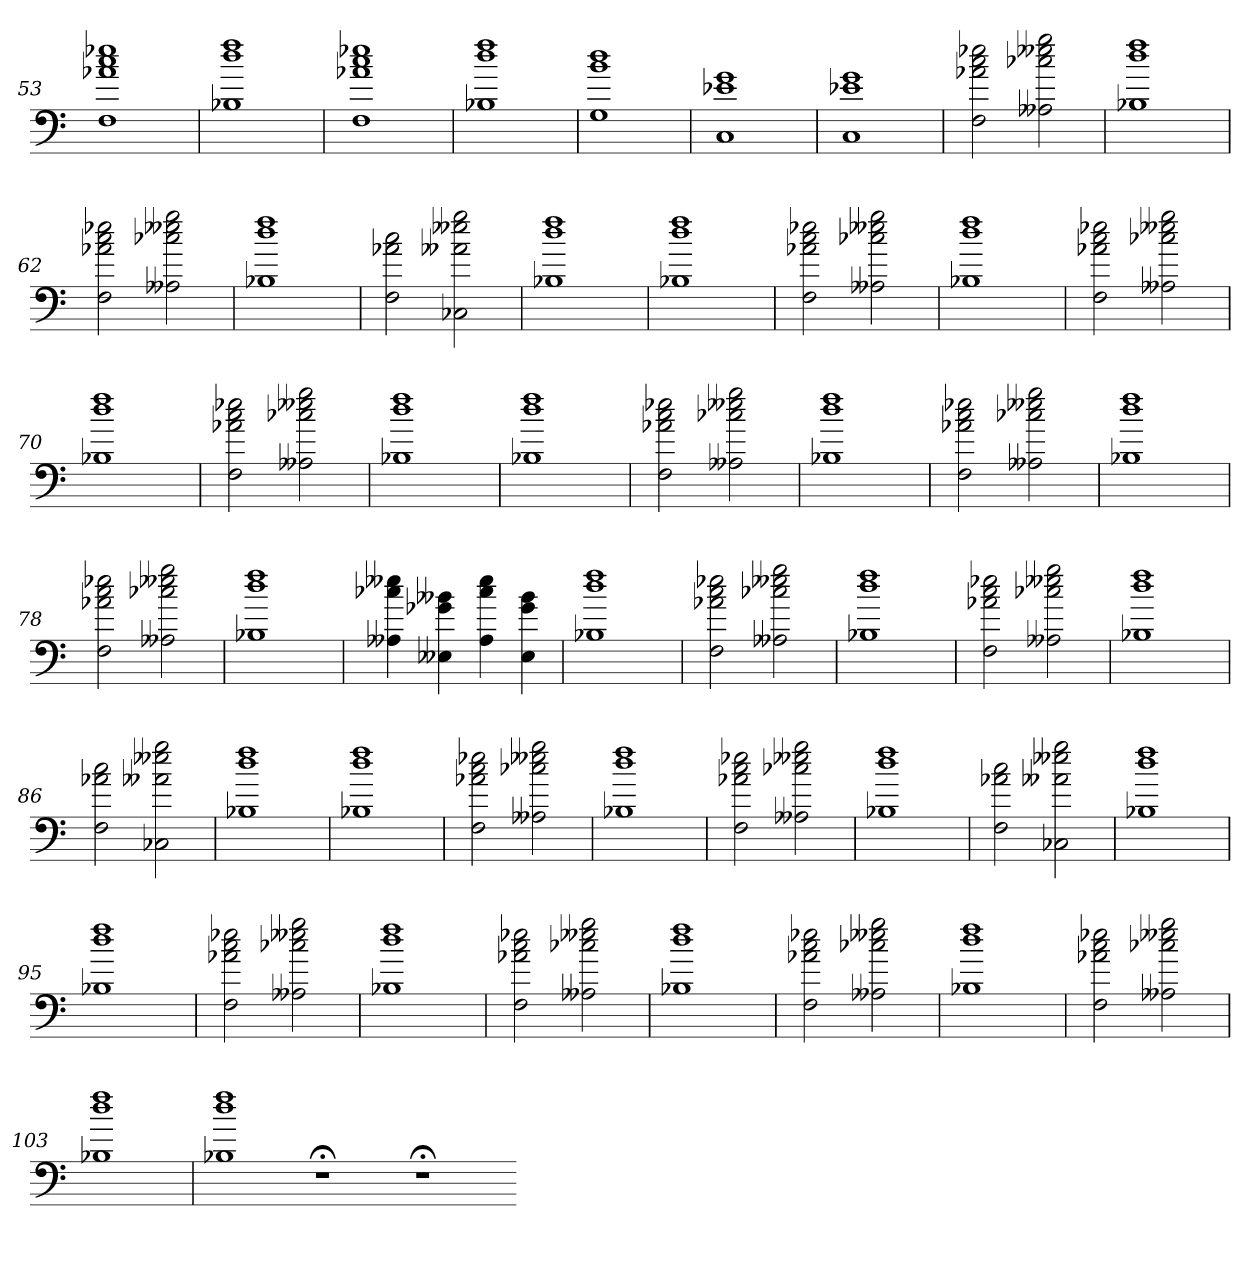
**kern
*part1
*staff1
=53
1F 1a-X 1cc 1ee-X
=54
1B-X 1dd 1ff
=55
1F 1a-X 1cc 1ee-X
=56
1B-X 1dd 1ff
=57
1G 1b 1dd
=58
1C 1e-X 1g
=59
1C 1e-X 1g
=60
2F 2a-X 2cc 2ee-X
2A--X 2cc-X 2ee--X 2gg
=61
1B-X 1dd 1ff
=62
2F 2a-X 2cc 2ee-X
2A--X 2cc-X 2ee--X 2gg
=63
1B-X 1dd 1ff
=64
2F 2a-X 2cc
2C-X 2a--X 2ee--X 2gg
=65
1B-X 1dd 1ff
=66
1B-X 1dd 1ff
=67
2F 2a-X 2cc 2ee-X
2A--X 2cc-X 2ee--X 2gg
=68
1B-X 1dd 1ff
=69
2F 2a-X 2cc 2ee-X
2A--X 2cc-X 2ee--X 2gg
=70
1B-X 1dd 1ff
=71
2F 2a-X 2cc 2ee-X
2A--X 2cc-X 2ee--X 2gg
=72
1B-X 1dd 1ff
=73
1B-X 1dd 1ff
=74
2F 2a-X 2cc 2ee-X
2A--X 2cc-X 2ee--X 2gg
=75
1B-X 1dd 1ff
=76
2F 2a-X 2cc 2ee-X
2A--X 2cc-X 2ee--X 2gg
=77
1B-X 1dd 1ff
=78
2F 2a-X 2cc 2ee-X
2A--X 2cc-X 2ee--X 2gg
=79
1B-X 1dd 1ff
=80
4A--X 4cc-X 4ee--X
4E--X 4g-X 4b--X
4A-- 4cc- 4ee--
4E-- 4g- 4b--
=81
1B-X 1dd 1ff
=82
2F 2a-X 2cc 2ee-X
2A--X 2cc-X 2ee--X 2gg
=83
1B-X 1dd 1ff
=84
2F 2a-X 2cc 2ee-X
2A--X 2cc-X 2ee--X 2gg
=85
1B-X 1dd 1ff
=86
2F 2a-X 2cc
2C-X 2a--X 2ee--X 2gg
=87
1B-X 1dd 1ff
=88
1B-X 1dd 1ff
=89
2F 2a-X 2cc 2ee-X
2A--X 2cc-X 2ee--X 2gg
=90
1B-X 1dd 1ff
=91
2F 2a-X 2cc 2ee-X
2A--X 2cc-X 2ee--X 2gg
=92
1B-X 1dd 1ff
=93
2F 2a-X 2cc
2C-X 2a--X 2ee--X 2gg
=94
1B-X 1dd 1ff
=95
1B-X 1dd 1ff
=96
2F 2a-X 2cc 2ee-X
2A--X 2cc-X 2ee--X 2gg
=97
1B-X 1dd 1ff
=98
2F 2a-X 2cc 2ee-X
2A--X 2cc-X 2ee--X 2gg
=99
1B-X 1dd 1ff
=100
2F 2a-X 2cc 2ee-X
2A--X 2cc-X 2ee--X 2gg
=101
1B-X 1dd 1ff
=102
2F 2a-X 2cc 2ee-X
2A--X 2cc-X 2ee--X 2gg
=103
1B-X 1dd 1ff
=104
1B-X 1dd 1ff
1r;<
1r;<
=-
*-
